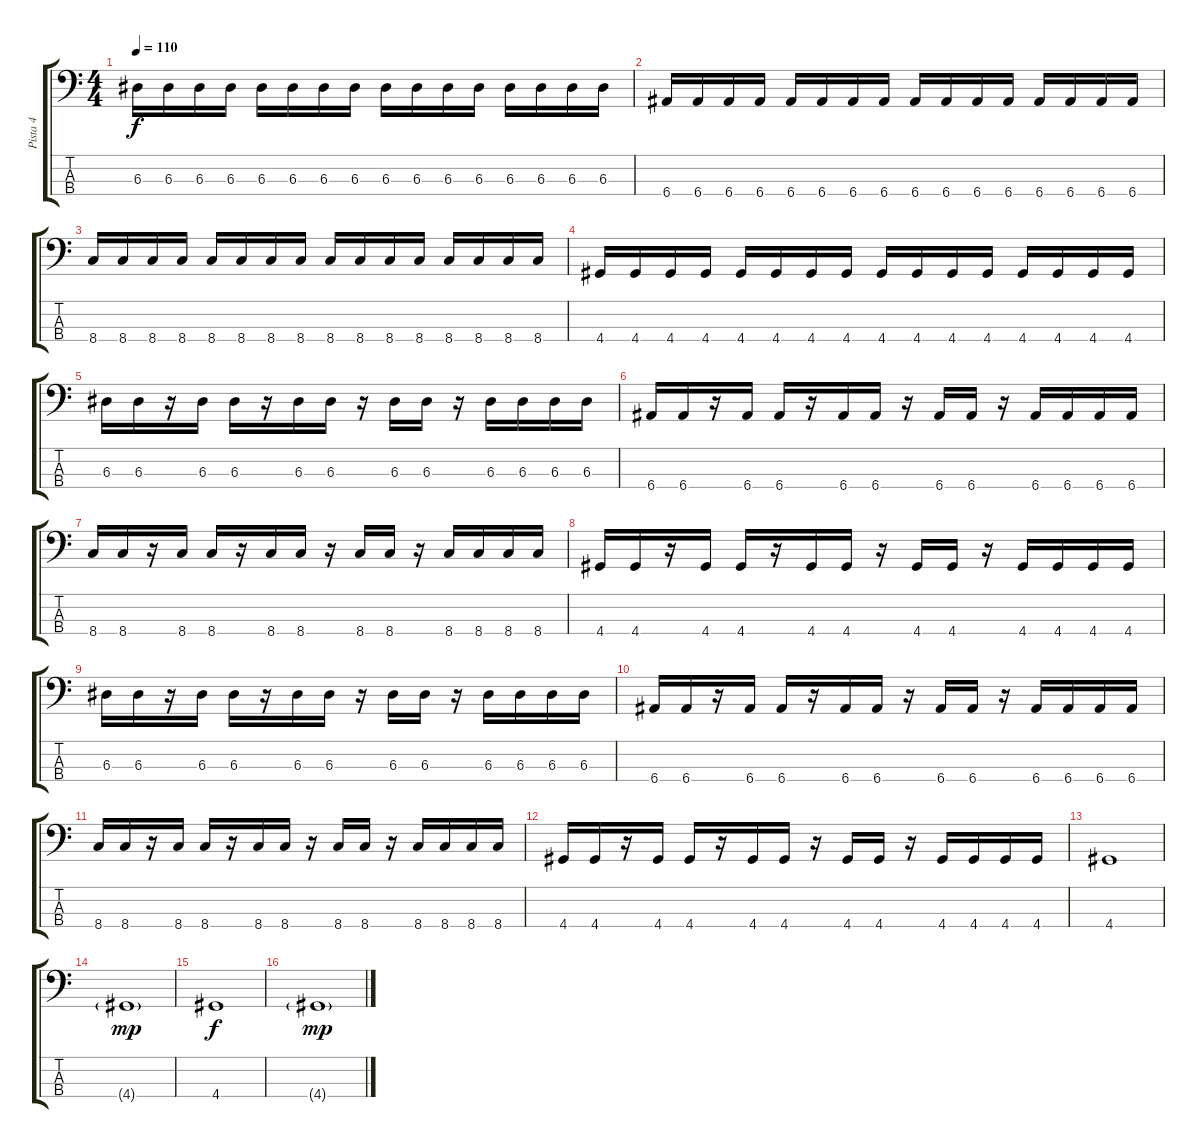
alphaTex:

\track ("Pista 4" "Pista 4") {instrument electricbassfinger}
\staff {score tabs}
\tuning (G2 D2 A1 E1) {hide}
\ts (4 4)
\tempo 110
\clef f4
\ks c
6.3.16{dy f} 6.3.16 6.3.16 6.3.16 6.3.16 6.3.16 6.3.16 6.3.16 6.3.16 6.3.16 6.3.16 6.3.16 6.3.16 6.3.16 6.3.16 6.3.16 |
6.4.16 6.4.16 6.4.16 6.4.16 6.4.16 6.4.16 6.4.16 6.4.16 6.4.16 6.4.16 6.4.16 6.4.16 6.4.16 6.4.16 6.4.16 6.4.16 |
8.4.16 8.4.16 8.4.16 8.4.16 8.4.16 8.4.16 8.4.16 8.4.16 8.4.16 8.4.16 8.4.16 8.4.16 8.4.16 8.4.16 8.4.16 8.4.16 |
4.4.16 4.4.16 4.4.16 4.4.16 4.4.16 4.4.16 4.4.16 4.4.16 4.4.16 4.4.16 4.4.16 4.4.16 4.4.16 4.4.16 4.4.16 4.4.16 |
6.3.16 6.3.16 r.16 6.3.16 6.3.16 r.16 6.3.16 6.3.16 r.16 6.3.16 6.3.16 r.16 6.3.16 6.3.16 6.3.16 6.3.16 |
6.4.16 6.4.16 r.16 6.4.16 6.4.16 r.16 6.4.16 6.4.16 r.16 6.4.16 6.4.16 r.16 6.4.16 6.4.16 6.4.16 6.4.16 |
8.4.16 8.4.16 r.16 8.4.16 8.4.16 r.16 8.4.16 8.4.16 r.16 8.4.16 8.4.16 r.16 8.4.16 8.4.16 8.4.16 8.4.16 |
4.4.16 4.4.16 r.16 4.4.16 4.4.16 r.16 4.4.16 4.4.16 r.16 4.4.16 4.4.16 r.16 4.4.16 4.4.16 4.4.16 4.4.16 |
6.3.16 6.3.16 r.16 6.3.16 6.3.16 r.16 6.3.16 6.3.16 r.16 6.3.16 6.3.16 r.16 6.3.16 6.3.16 6.3.16 6.3.16 |
6.4.16 6.4.16 r.16 6.4.16 6.4.16 r.16 6.4.16 6.4.16 r.16 6.4.16 6.4.16 r.16 6.4.16 6.4.16 6.4.16 6.4.16 |
8.4.16 8.4.16 r.16 8.4.16 8.4.16 r.16 8.4.16 8.4.16 r.16 8.4.16 8.4.16 r.16 8.4.16 8.4.16 8.4.16 8.4.16 |
4.4.16 4.4.16 r.16 4.4.16 4.4.16 r.16 4.4.16 4.4.16 r.16 4.4.16 4.4.16 r.16 4.4.16 4.4.16 4.4.16 4.4.16 |
4.4.1 |
4.4{g}.1{dy mp} |
4.4.1{dy f} |
4.4{g}.1{dy mp}
